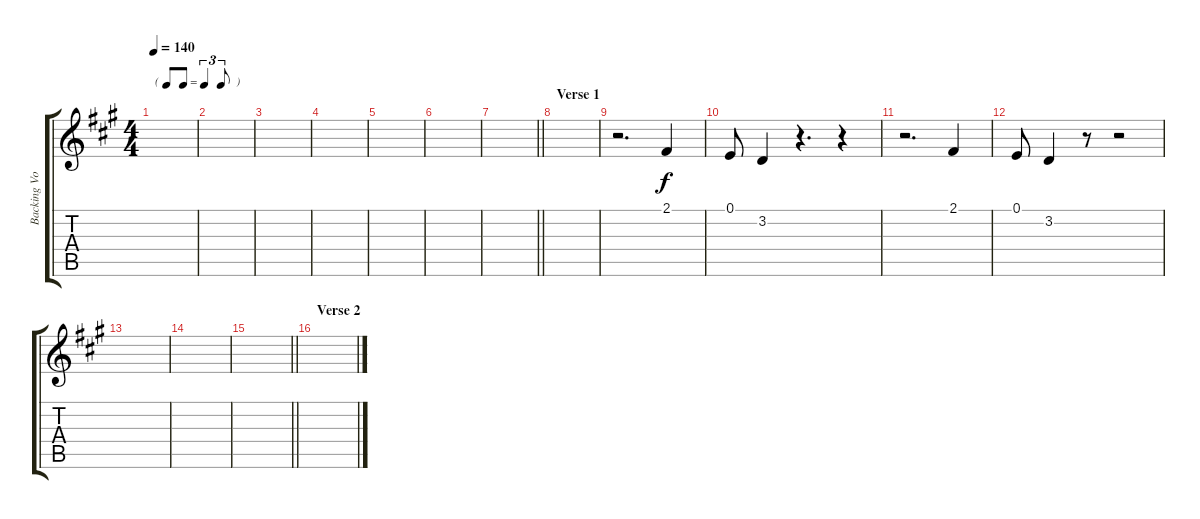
\track ("Backing Vocals" "Backing Vo") {instrument lead2sawtooth}
\staff {score tabs}
\tuning (E4 B3 G3 D3 A2 E2) {hide}
\ts (4 4)
\tf triplet8th
\tempo 140
\clef g2
\ks a
|
|
|
|
|
|
\barLineRight lightlight
|
\section ("" "Verse 1")
|
r.2{d} 2.1.4{dy f} |
0.1.8 3.2.4 r.4{d} r.4 |
r.2{d} 2.1.4 |
0.1.8 3.2.4 r.8 r.2 |
|
|
\barLineRight lightlight
|
\section ("" "Verse 2")
